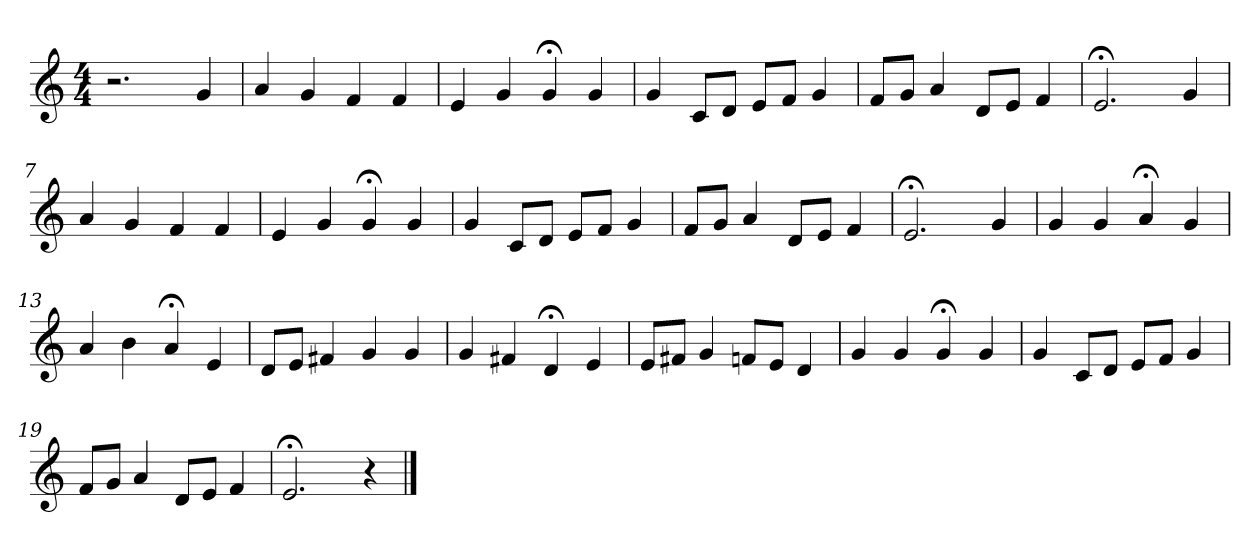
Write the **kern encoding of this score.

**kern
*part1
*staff1
*clefG2
*k[]
*C:
*M4/4
=1
2.r
4g
=2
4a
4g
4f
4f
=3
4e
4g
4g;<
4g
=4
4g
8c/L
8d/J
8e/L
8f/J
4g
=5
8f/L
8g/J
4a
8d/L
8e/J
4f
=6
2.e;<
4g
=7
4a
4g
4f
4f
=8
4e
4g
4g;<
4g
=9
4g
8c/L
8d/J
8e/L
8f/J
4g
=10
8f/L
8g/J
4a
8d/L
8e/J
4f
=11
2.e;<
4g
=12
4g
4g
4a;<
4g
=13
4a
4b
4a;<
4e
=14
8d/L
8e/J
4f#X
4g
4g
=15
4g
4f#X
4d;<
4e
=16
8e/L
8f#X/J
4g
8fn/L
8e/J
4d
=17
4g
4g
4g;<
4g
=18
4g
8c/L
8d/J
8e/L
8f/J
4g
=19
8f/L
8g/J
4a
8d/L
8e/J
4f
=20
2.e;<
4r
==
*-
